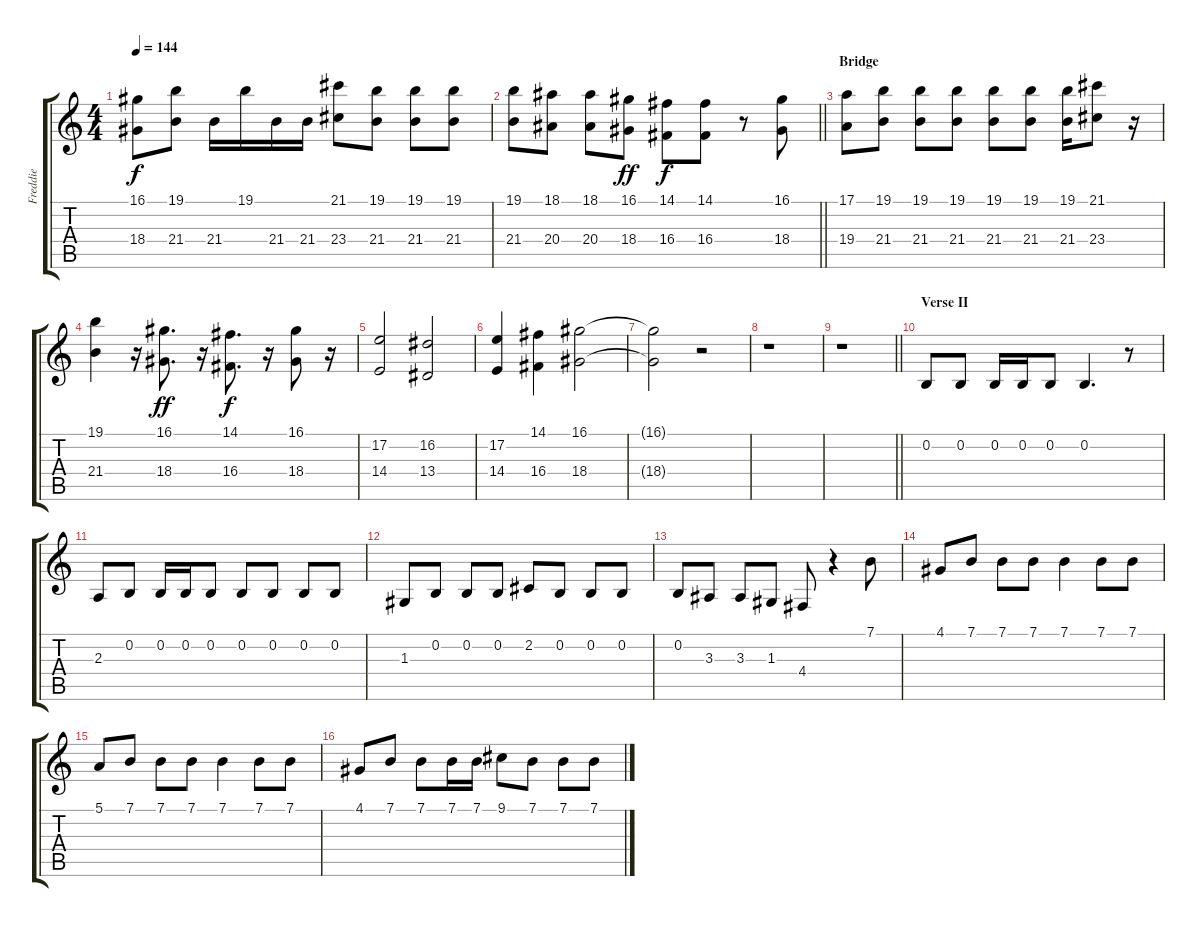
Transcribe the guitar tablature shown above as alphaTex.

\track ("Freddie" "Freddie") {instrument lead6voice}
\staff {score tabs}
\tuning (E4 B3 G3 D3 A2 E2) {hide}
\ts (4 4)
\tempo 144
\clef g2
\ks c
(16.1 18.4).8{dy f} (19.1 21.4).8 21.4.16 19.1.16 21.4.16 21.4.16 (21.1 23.4).8 (19.1 21.4).8 (19.1 21.4).8 (19.1 21.4).8 |
\barLineRight lightlight
(19.1 21.4).8 (18.1 20.4).8 (18.1 20.4).8 (16.1 18.4).8{dy ff} (14.1 16.4).8{dy f} (14.1 16.4).8 r.8 (16.1 18.4).8 |
\section ("" "Bridge")
(17.1 19.4).8 (19.1 21.4).8 (19.1 21.4).8 (19.1 21.4).8 (19.1 21.4).8 (19.1 21.4).8 (19.1 21.4).16 (21.1 23.4).8 r.16 |
(19.1 21.4).4 r.16 (16.1 18.4).8{d dy ff} r.16 (14.1 16.4).8{d dy f} r.16 (16.1 18.4).8 r.16 |
(17.2 14.4).2 (16.2 13.4).2 |
(17.2 14.4).4 (14.1 16.4).4 (16.1 18.4).2 |
(16.1{t} 18.4{t}).2 r.2 |
r.1 |
\barLineRight lightlight
r.1 |
\section ("" "Verse II")
0.2.8 0.2.8 0.2.16 0.2.16 0.2.8 0.2.4{d} r.8 |
2.3.8 0.2.8 0.2.16 0.2.16 0.2.8 0.2.8 0.2.8 0.2.8 0.2.8 |
1.3.8 0.2.8 0.2.8 0.2.8 2.2.8 0.2.8 0.2.8 0.2.8 |
0.2.8 3.3.8 3.3.8 1.3.8 4.4.8 r.4 7.1.8 |
4.1.8 7.1.8 7.1.8 7.1.8 7.1.4 7.1.8 7.1.8 |
5.1.8 7.1.8 7.1.8 7.1.8 7.1.4 7.1.8 7.1.8 |
4.1.8 7.1.8 7.1.8 7.1.16 7.1.16 9.1.8 7.1.8 7.1.8 7.1.8
